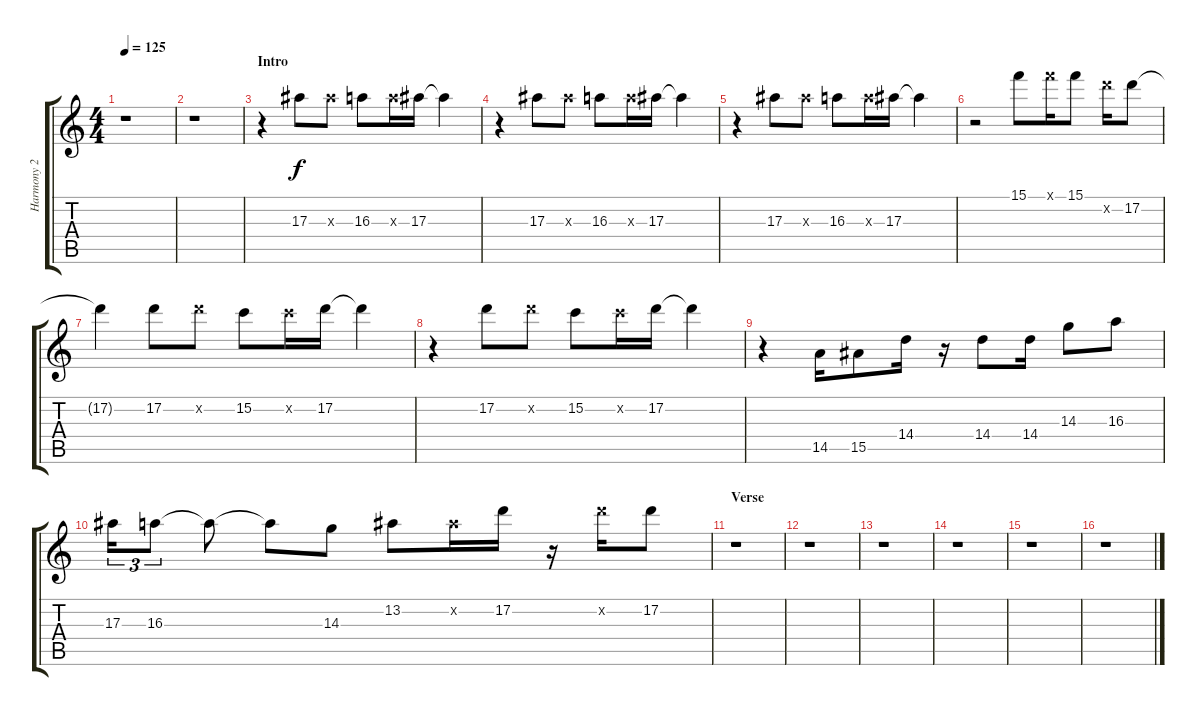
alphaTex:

\track ("Harmony 2" "Harmony 2") {instrument overdrivenguitar}
\staff {score tabs}
\tuning (D4 A3 F3 C3 G2 C2) {hide}
\ts (4 4)
\tempo 125
\clef g2
\ks aminor
r.1{dy f instrument overdrivenguitar} |
r.1 |
\section ("" "Intro")
r.4 17.3.8 17.3{x}.8 16.3.8 16.3{x}.16 17.3.16 17.3{t}.4 |
r.4 17.3.8 17.3{x}.8 16.3.8 16.3{x}.16 17.3.16 17.3{t}.4 |
r.4 17.3.8 17.3{x}.8 16.3.8 16.3{x}.16 17.3.16 17.3{t}.4 |
r.2 15.1.8 15.1{x}.16 15.1.8 17.2{x}.16 17.2.8 |
17.2{t}.4 17.2.8 17.2{x}.8 15.2.8 15.2{x}.16 17.2.16 17.2{t}.4 |
r.4 17.2.8 17.2{x}.8 15.2.8 15.2{x}.16 17.2.16 17.2{t}.4 |
r.4 14.5.16 15.5.8 14.4.16 r.16 14.4.8 14.4.16 14.3.8 16.3.8 |
17.3.16{tu (3 2)} 16.3.8{tu (3 2)} 16.3{t}.8 16.3{t}.8 14.3.8 13.2.8 13.2{x}.16 17.2.16 r.16 17.2{x}.16 17.2.8 |
\section ("" "Verse")
r.1 |
r.1 |
r.1 |
r.1 |
r.1 |
r.1
